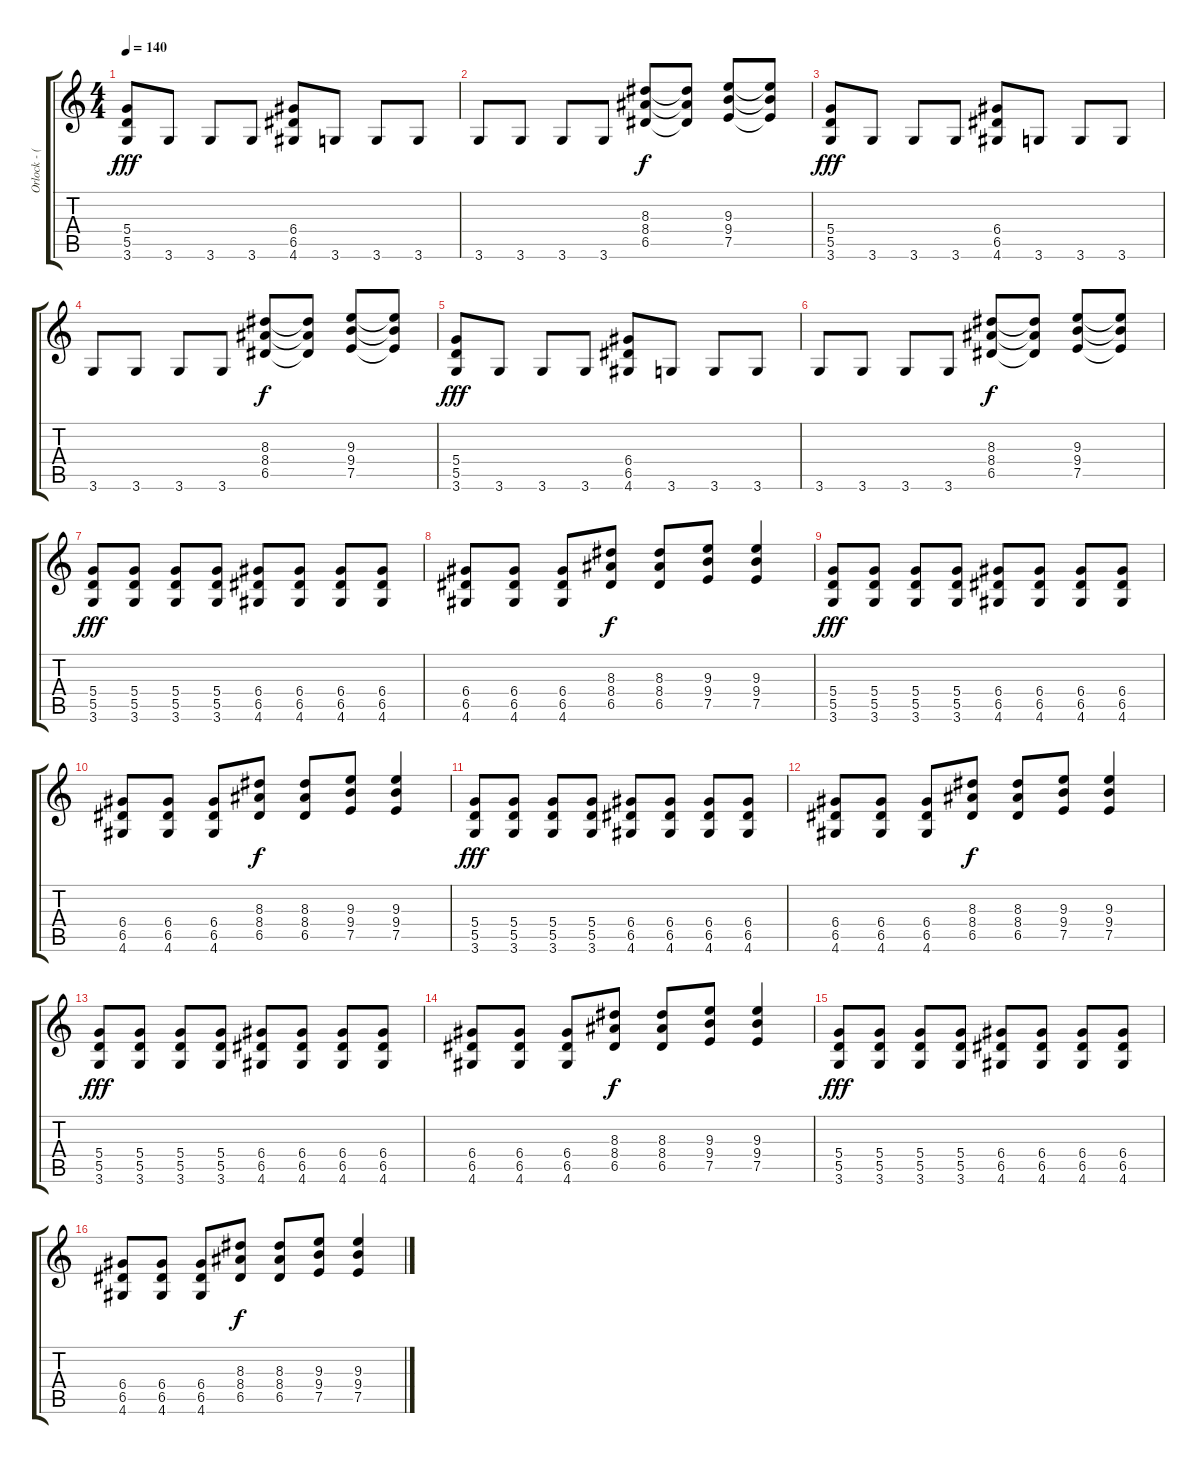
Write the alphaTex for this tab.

\track ("Orlock - (All Leads)" "Orlock - (") {instrument distortionguitar}
\staff {score tabs}
\tuning (E4 B3 G3 D3 A2 E2) {hide}
\ts (4 4)
\tempo 140
\clef g2
\ks c
(5.4 5.5 3.6).8{dy fff} 3.6.8 3.6.8 3.6.8 (6.4 6.5 4.6).8 3.6.8 3.6.8 3.6.8 |
3.6.8 3.6.8 3.6.8 3.6.8 (8.3 8.4 6.5).8{dy f} (8.3{t} 8.4{t} 6.5{t}).8 (9.3 9.4 7.5).8 (9.3{t} 9.4{t} 7.5{t}).8 |
(5.4 5.5 3.6).8{dy fff} 3.6.8 3.6.8 3.6.8 (6.4 6.5 4.6).8 3.6.8 3.6.8 3.6.8 |
3.6.8 3.6.8 3.6.8 3.6.8 (8.3 8.4 6.5).8{dy f} (8.3{t} 8.4{t} 6.5{t}).8 (9.3 9.4 7.5).8 (9.3{t} 9.4{t} 7.5{t}).8 |
(5.4 5.5 3.6).8{dy fff} 3.6.8 3.6.8 3.6.8 (6.4 6.5 4.6).8 3.6.8 3.6.8 3.6.8 |
3.6.8 3.6.8 3.6.8 3.6.8 (8.3 8.4 6.5).8{dy f} (8.3{t} 8.4{t} 6.5{t}).8 (9.3 9.4 7.5).8 (9.3{t} 9.4{t} 7.5{t}).8 |
(5.4 5.5 3.6).8{dy fff} (5.4 5.5 3.6).8 (5.4 5.5 3.6).8 (5.4 5.5 3.6).8 (6.4 6.5 4.6).8 (6.4 6.5 4.6).8 (6.4 6.5 4.6).8 (6.4 6.5 4.6).8 |
(6.4 6.5 4.6).8 (6.4 6.5 4.6).8 (6.4 6.5 4.6).8 (8.3 8.4 6.5).8{dy f} (8.3 8.4 6.5).8 (9.3 9.4 7.5).8 (9.3 9.4 7.5).4 |
(5.4 5.5 3.6).8{dy fff} (5.4 5.5 3.6).8 (5.4 5.5 3.6).8 (5.4 5.5 3.6).8 (6.4 6.5 4.6).8 (6.4 6.5 4.6).8 (6.4 6.5 4.6).8 (6.4 6.5 4.6).8 |
(6.4 6.5 4.6).8 (6.4 6.5 4.6).8 (6.4 6.5 4.6).8 (8.3 8.4 6.5).8{dy f} (8.3 8.4 6.5).8 (9.3 9.4 7.5).8 (9.3 9.4 7.5).4 |
(5.4 5.5 3.6).8{dy fff} (5.4 5.5 3.6).8 (5.4 5.5 3.6).8 (5.4 5.5 3.6).8 (6.4 6.5 4.6).8 (6.4 6.5 4.6).8 (6.4 6.5 4.6).8 (6.4 6.5 4.6).8 |
(6.4 6.5 4.6).8 (6.4 6.5 4.6).8 (6.4 6.5 4.6).8 (8.3 8.4 6.5).8{dy f} (8.3 8.4 6.5).8 (9.3 9.4 7.5).8 (9.3 9.4 7.5).4 |
(5.4 5.5 3.6).8{dy fff} (5.4 5.5 3.6).8 (5.4 5.5 3.6).8 (5.4 5.5 3.6).8 (6.4 6.5 4.6).8 (6.4 6.5 4.6).8 (6.4 6.5 4.6).8 (6.4 6.5 4.6).8 |
(6.4 6.5 4.6).8 (6.4 6.5 4.6).8 (6.4 6.5 4.6).8 (8.3 8.4 6.5).8{dy f} (8.3 8.4 6.5).8 (9.3 9.4 7.5).8 (9.3 9.4 7.5).4 |
(5.4 5.5 3.6).8{dy fff} (5.4 5.5 3.6).8 (5.4 5.5 3.6).8 (5.4 5.5 3.6).8 (6.4 6.5 4.6).8 (6.4 6.5 4.6).8 (6.4 6.5 4.6).8 (6.4 6.5 4.6).8 |
(6.4 6.5 4.6).8 (6.4 6.5 4.6).8 (6.4 6.5 4.6).8 (8.3 8.4 6.5).8{dy f} (8.3 8.4 6.5).8 (9.3 9.4 7.5).8 (9.3 9.4 7.5).4
